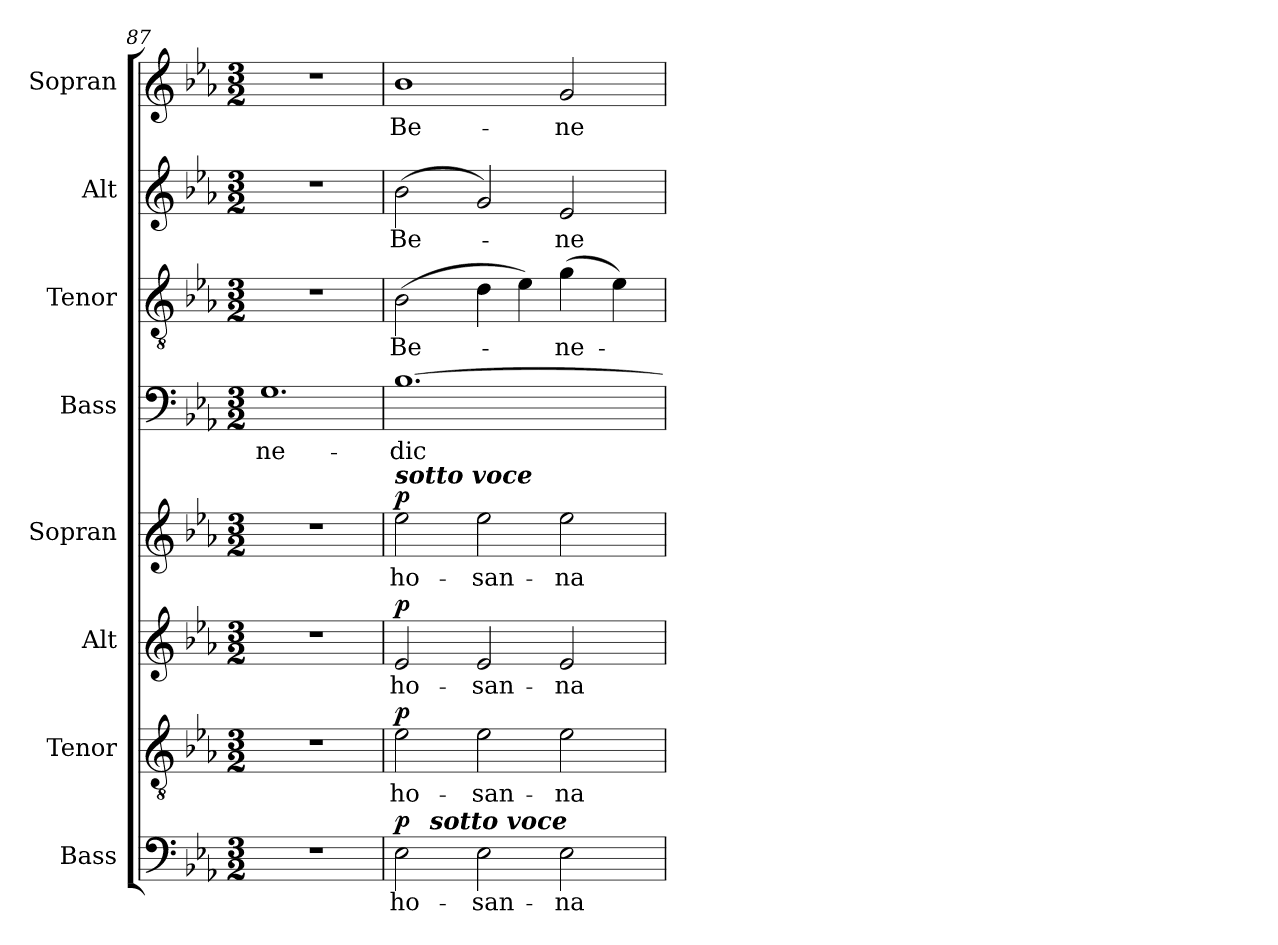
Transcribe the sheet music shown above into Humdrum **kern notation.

**kern	**text	**dynam	**kern	**text	**dynam	**kern	**text	**dynam	**kern	**text	**dynam	**kern	**text	**kern	**text	**kern	**text	**kern	**text
*part8	*part8	*part8	*part7	*part7	*part7	*part6	*part6	*part6	*part5	*part5	*part5	*part4	*part4	*part3	*part3	*part2	*part2	*part1	*part1
*staff8	*staff8	*staff8	*staff7	*staff7	*staff7	*staff6	*staff6	*staff6	*staff5	*staff5	*staff5	*staff4	*staff4	*staff3	*staff3	*staff2	*staff2	*staff1	*staff1
*I"Bass	*	*	*I"Tenor	*	*	*I"Alt	*	*	*I"Sopran	*	*	*I"Bass	*	*I"Tenor	*	*I"Alt	*	*I"Sopran	*
*I'B.	*	*	*I'T.	*	*	*I'A.	*	*	*I'S.	*	*	*I'B.	*	*I'T.	*	*I'A.	*	*I'S.	*
*clefF4	*	*	*clefGv2	*	*	*clefG2	*	*	*clefG2	*	*	*clefF4	*	*clefGv2	*	*clefG2	*	*clefG2	*
*k[b-e-a-]	*	*	*k[b-e-a-]	*	*	*k[b-e-a-]	*	*	*k[b-e-a-]	*	*	*k[b-e-a-]	*	*k[b-e-a-]	*	*k[b-e-a-]	*	*k[b-e-a-]	*
*E-:	*	*	*E-:	*	*	*E-:	*	*	*E-:	*	*	*E-:	*	*E-:	*	*E-:	*	*E-:	*
*M3/2	*	*	*M3/2	*	*	*M3/2	*	*	*M3/2	*	*	*M3/2	*	*M3/2	*	*M3/2	*	*M3/2	*
=87	=87	=87	=87	=87	=87	=87	=87	=87	=87	=87	=87	=87	=87	=87	=87	=87	=87	=87	=87
!	!	!	!	!	!	!	!	!	!	!	!	!	!LO:LY:b	!	!	!	!	!	!
1.r	.	.	1.r	.	.	1.r	.	.	1.r	.	.	1.G	-ne-	1.r	.	1.r	.	1.r	.
=88	=88	=88	=88	=88	=88	=88	=88	=88	=88	=88	=88	=88	=88	=88	=88	=88	=88	=88	=88
!	!	!	!	!	!	!	!	!	!LO:TX:a:Bi:t=sotto voce	!	!	!	!	!	!	!	!	!	!
!	!LO:LY:b	!LO:DY:a	!	!LO:LY:b	!LO:DY:a	!	!LO:LY:b	!LO:DY:a	!	!LO:LY:b	!LO:DY:a	!	!LO:LY:b	!	!LO:LY:b	!	!LO:LY:b	!	!LO:LY:b
*^	*	*	*	*	*	*	*	*	*	*	*	*	*	*	*	*	*	*	*
2E-\	8.ryy	ho-	p	2e-\	ho-	p	2e-/	ho-	p	2ee-\	ho-	p	[1.B-	-dic-	(>2B-\	Be-	(>2b-\	Be-	1b-	Be-
!	!LO:TX:a:Bi:t=sotto voce	!	!	!	!	!	!	!	!	!	!	!	!	!	!	!	!	!	!	!
.	1ryy	.	.	.	.	.	.	.	.	.	.	.	.	.	.	.	.	.	.	.
!	!	!LO:LY:b	!	!	!LO:LY:b	!	!	!LO:LY:b	!	!	!LO:LY:b	!	!	!	!	!	!	!	!	!
2E-\	.	-san-	.	2e-\	-san-	.	2e-/	-san-	.	2ee-\	-san-	.	.	.	4d\	.	2g/)	.	.	.
.	.	.	.	.	.	.	.	.	.	.	.	.	.	.	4e-\)	.	.	.	.	.
!	!	!LO:LY:b	!	!	!LO:LY:b	!	!	!LO:LY:b	!	!	!LO:LY:b	!	!	!	!	!LO:LY:b	!	!LO:LY:b	!	!LO:LY:b
2E-\	.	-na	.	2e-\	-na	.	2e-/	-na	.	2ee-\	-na	.	.	.	(>4g\	-ne-	2e-/	-ne-	2g/	-ne-
.	4ryy	.	.	.	.	.	.	.	.	.	.	.	.	.	.	.	.	.	.	.
.	.	.	.	.	.	.	.	.	.	.	.	.	.	.	4e-\)	.	.	.	.	.
.	16ryy	.	.	.	.	.	.	.	.	.	.	.	.	.	.	.	.	.	.	.
*v	*v	*	*	*	*	*	*	*	*	*	*	*	*	*	*	*	*	*	*	*
=	=	=	=	=	=	=	=	=	=	=	=	=	=	=	=	=	=	=	=
*-	*-	*-	*-	*-	*-	*-	*-	*-	*-	*-	*-	*-	*-	*-	*-	*-	*-	*-	*-
